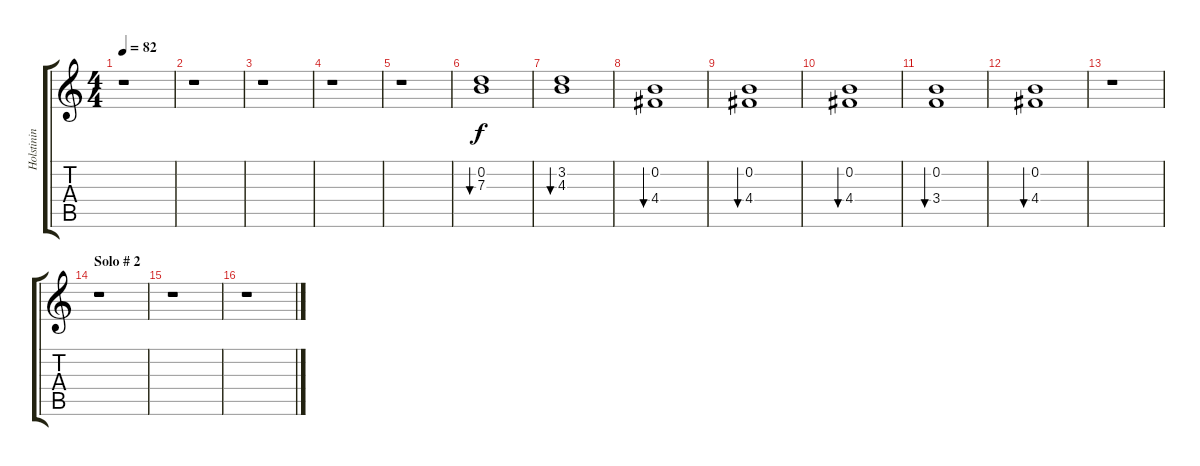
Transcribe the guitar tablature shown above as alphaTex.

\track ("Holstinin" "Holstinin") {instrument distortionguitar}
\staff {score tabs}
\tuning (E4 B3 G3 D3 A2 E2) {hide}
\ts (4 4)
\tempo 82
\clef g2
\ks c
r.1{dy f} |
r.1 |
r.1 |
r.1 |
r.1 |
(0.2 7.3).1{bu 60 volume 6 balance 8} |
(3.2 4.3).1{bu 60} |
(0.2 4.4).1{bu 60} |
(0.2 4.4).1{bu 60} |
(0.2 4.4).1{bu 60 volume 6} |
(0.2 3.4).1{bu 60} |
(0.2 4.4).1{bu 60} |
r.1 |
\section ("" "Solo # 2")
r.1 |
r.1 |
r.1
